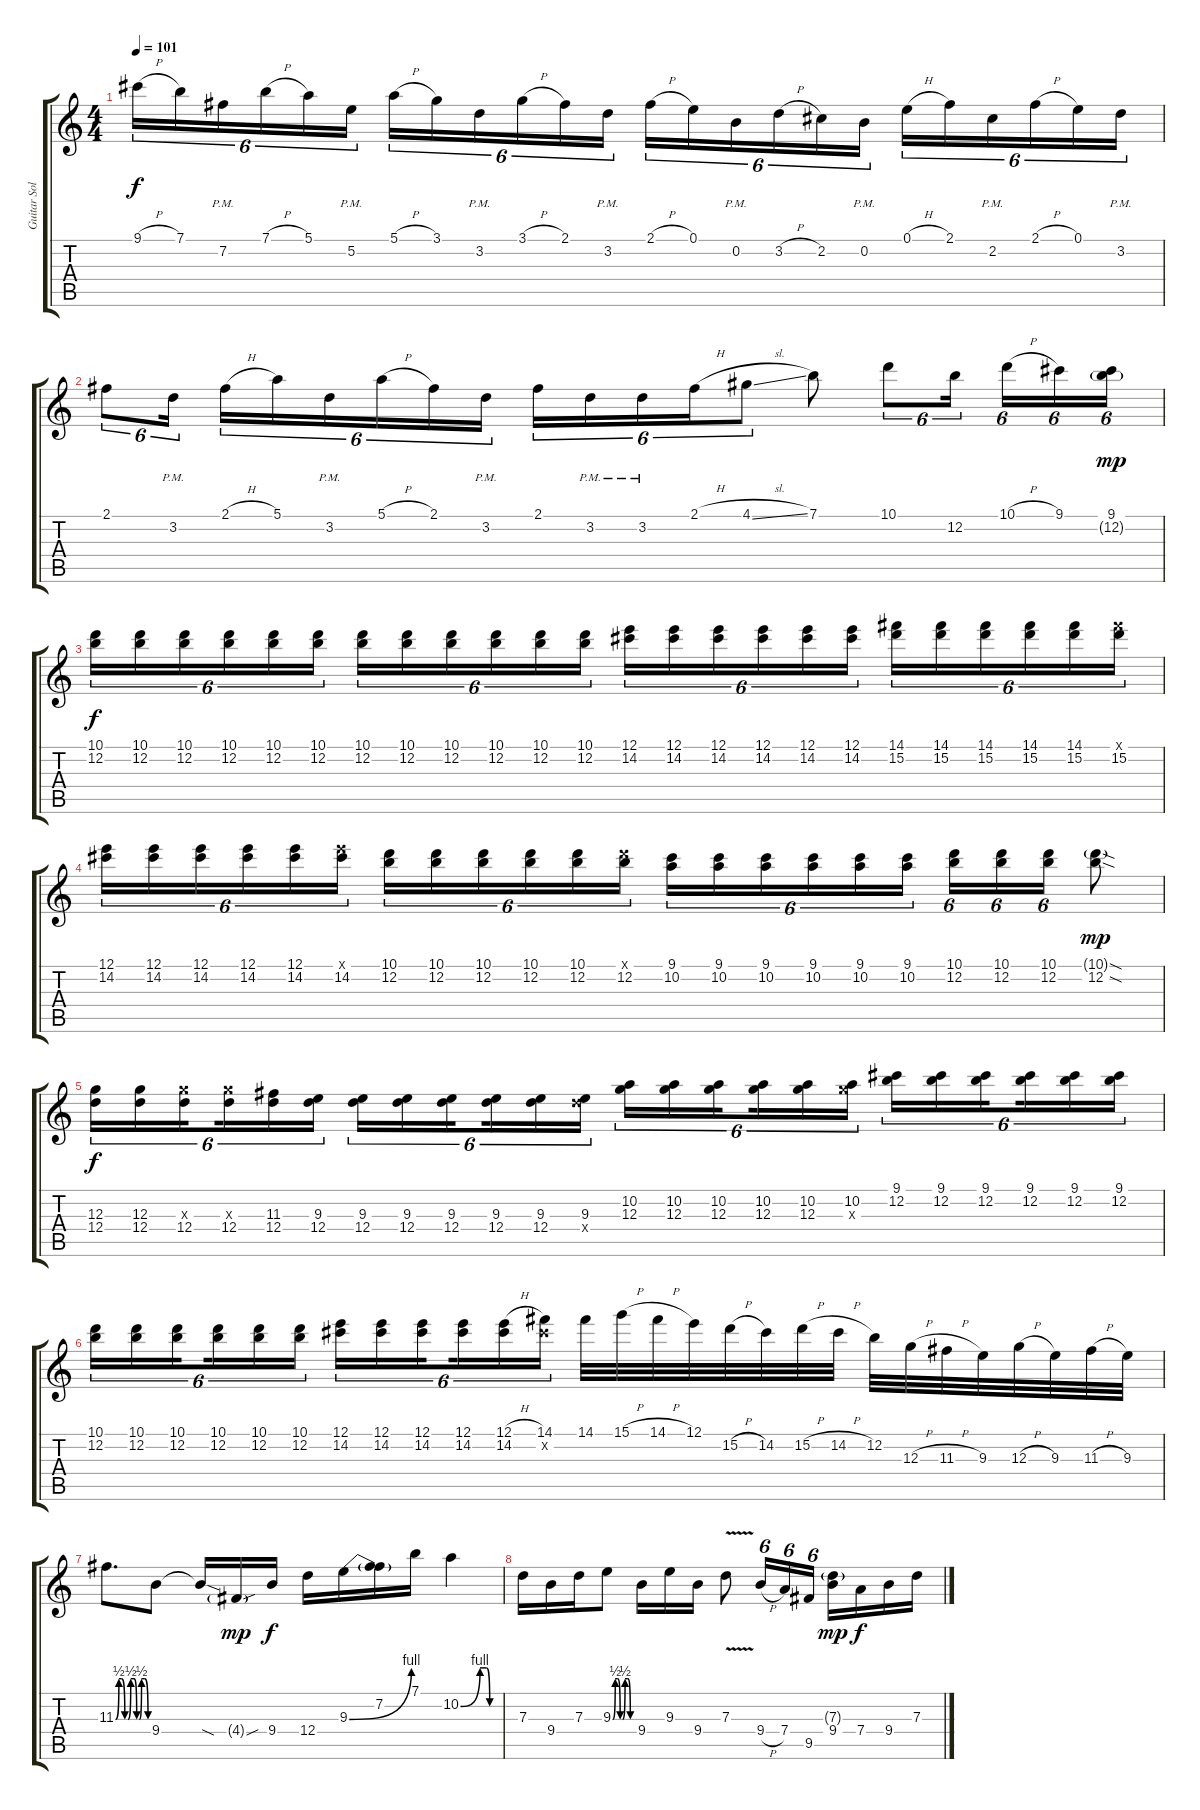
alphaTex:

\track ("Guitar Solo" "Guitar Sol") {instrument overdrivenguitar}
\staff {score tabs}
\tuning (E4 B3 G3 D3 A2 E2) {hide}
\ts (4 4)
\tempo 101
\clef g2
\ks c
9.1{h}.16{tu (6 4) dy f} 7.1.16{tu (6 4)} 7.2{pm}.16{tu (6 4)} 7.1{h}.16{tu (6 4)} 5.1.16{tu (6 4)} 5.2{pm}.16{tu (6 4)} 5.1{h}.16{tu (6 4)} 3.1.16{tu (6 4)} 3.2{pm}.16{tu (6 4)} 3.1{h}.16{tu (6 4)} 2.1.16{tu (6 4)} 3.2{pm}.16{tu (6 4)} 2.1{h}.16{tu (6 4)} 0.1.16{tu (6 4)} 0.2{pm}.16{tu (6 4)} 3.2{h}.16{tu (6 4)} 2.2.16{tu (6 4)} 0.2{pm}.16{tu (6 4)} 0.1{h}.16{tu (6 4)} 2.1.16{tu (6 4)} 2.2{pm}.16{tu (6 4)} 2.1{h}.16{tu (6 4)} 0.1.16{tu (6 4)} 3.2{pm}.16{tu (6 4)} |
2.1.8{tu (6 4)} 3.2{pm}.16{tu (6 4)} 2.1{h}.16{tu (6 4)} 5.1.16{tu (6 4)} 3.2{pm}.16{tu (6 4)} 5.1{h}.16{tu (6 4)} 2.1.16{tu (6 4)} 3.2{pm}.16{tu (6 4)} 2.1.16{tu (6 4)} 3.2{pm}.16{tu (6 4)} 3.2{pm}.16{tu (6 4)} 2.1{h}.16{tu (6 4)} 4.1{sl}.8{tu (6 4)} 7.1.8 10.1.8{tu (6 4)} 12.2.16{tu (6 4)} 10.1{h}.16{tu (6 4)} 9.1.16{tu (6 4)} (9.1 12.2{g}).16{tu (6 4) dy mp} |
(10.1 12.2).16{tu (6 4) dy f} (10.1 12.2).16{tu (6 4)} (10.1 12.2).16{tu (6 4)} (10.1 12.2).16{tu (6 4)} (10.1 12.2).16{tu (6 4)} (10.1 12.2).16{tu (6 4)} (10.1 12.2).16{tu (6 4)} (10.1 12.2).16{tu (6 4)} (10.1 12.2).16{tu (6 4)} (10.1 12.2).16{tu (6 4)} (10.1 12.2).16{tu (6 4)} (10.1 12.2).16{tu (6 4)} (12.1 14.2).16{tu (6 4)} (12.1 14.2).16{tu (6 4)} (12.1 14.2).16{tu (6 4)} (12.1 14.2).16{tu (6 4)} (12.1 14.2).16{tu (6 4)} (12.1 14.2).16{tu (6 4)} (14.1 15.2).16{tu (6 4)} (14.1 15.2).16{tu (6 4)} (14.1 15.2).16{tu (6 4)} (14.1 15.2).16{tu (6 4)} (14.1 15.2).16{tu (6 4)} (14.1{x} 15.2).16{tu (6 4)} |
(12.1 14.2).16{tu (6 4)} (12.1 14.2).16{tu (6 4)} (12.1 14.2).16{tu (6 4)} (12.1 14.2).16{tu (6 4)} (12.1 14.2).16{tu (6 4)} (12.1{x} 14.2).16{tu (6 4)} (10.1 12.2).16{tu (6 4)} (10.1 12.2).16{tu (6 4)} (10.1 12.2).16{tu (6 4)} (10.1 12.2).16{tu (6 4)} (10.1 12.2).16{tu (6 4)} (10.1{x} 12.2).16{tu (6 4)} (9.1 10.2).16{tu (6 4)} (9.1 10.2).16{tu (6 4)} (9.1 10.2).16{tu (6 4)} (9.1 10.2).16{tu (6 4)} (9.1 10.2).16{tu (6 4)} (9.1 10.2).16{tu (6 4)} (10.1 12.2).16{tu (6 4)} (10.1 12.2).16{tu (6 4)} (10.1 12.2).16{tu (6 4)} (10.1{sod g} 12.2{sod}).8{dy mp} |
(12.3 12.4).16{tu (6 4) dy f} (12.3 12.4).16{tu (6 4)} (12.3{x} 12.4).16{tu (6 4) beam splitsecondary} (12.3{x} 12.4).16{tu (6 4)} (11.3 12.4).16{tu (6 4)} (9.3 12.4).16{tu (6 4)} (9.3 12.4).16{tu (6 4)} (9.3 12.4).16{tu (6 4)} (9.3 12.4).16{tu (6 4) beam splitsecondary} (9.3 12.4).16{tu (6 4)} (9.3 12.4).16{tu (6 4)} (9.3 12.4{x}).16{tu (6 4)} (10.2 12.3).16{tu (6 4)} (10.2 12.3).16{tu (6 4)} (10.2 12.3).16{tu (6 4) beam splitsecondary} (10.2 12.3).16{tu (6 4)} (10.2 12.3).16{tu (6 4)} (10.2 12.3{x}).16{tu (6 4)} (9.1 12.2).16{tu (6 4)} (9.1 12.2).16{tu (6 4)} (9.1 12.2).16{tu (6 4) beam splitsecondary} (9.1 12.2).16{tu (6 4)} (9.1 12.2).16{tu (6 4)} (9.1 12.2).16{tu (6 4)} |
(10.1 12.2).16{tu (6 4)} (10.1 12.2).16{tu (6 4)} (10.1 12.2).16{tu (6 4) beam splitsecondary} (10.1 12.2).16{tu (6 4)} (10.1 12.2).16{tu (6 4)} (10.1 12.2).16{tu (6 4)} (12.1 14.2).16{tu (6 4)} (12.1 14.2).16{tu (6 4)} (12.1 14.2).16{tu (6 4) beam splitsecondary} (12.1 14.2).16{tu (6 4)} (12.1{h} 14.2).16{tu (6 4)} (14.1 14.2{x}).16{tu (6 4)} 14.1.32 15.1{h}.32 14.1{h}.32 12.1.32 15.2{h}.32 14.2.32 15.2{h}.32 14.2{h}.32 12.2.32 12.3{h}.32 11.3{h}.32 9.3.32 12.3{h}.32 9.3.32 11.3{h}.32 9.3.32 |
11.3{be (custom 0 0 6 2 11 2 17 0 23 0 28 2 34 2 39 0 44 0 48 2 54 2 60 0)}.8{d} 9.4.8 9.4{sod t}.16 4.4{sou g}.16{dy mp} 9.4.16{dy f} 12.4.16 9.3{be (bend 0 0 60 4)}.16 (7.2 9.3{t}).16 7.1.16 10.2{be (custom 0 0 30 4 40 4 45 0 60 0)}.4 |
7.3.16 9.4.16 7.3.16 9.3{be (custom 0 0 7 2 14 2 21 0 28 0 35 2 43 2 50 0 60 0)}.8 9.4.16 9.3.16 9.4.16 7.3{v}.8 9.4{h}.16{tu (6 4)} 7.4.16{tu (6 4)} 9.5.16{tu (6 4)} (7.3{g} 9.4).16{dy mp} 7.4.16{dy f} 9.4.16 7.3.16
